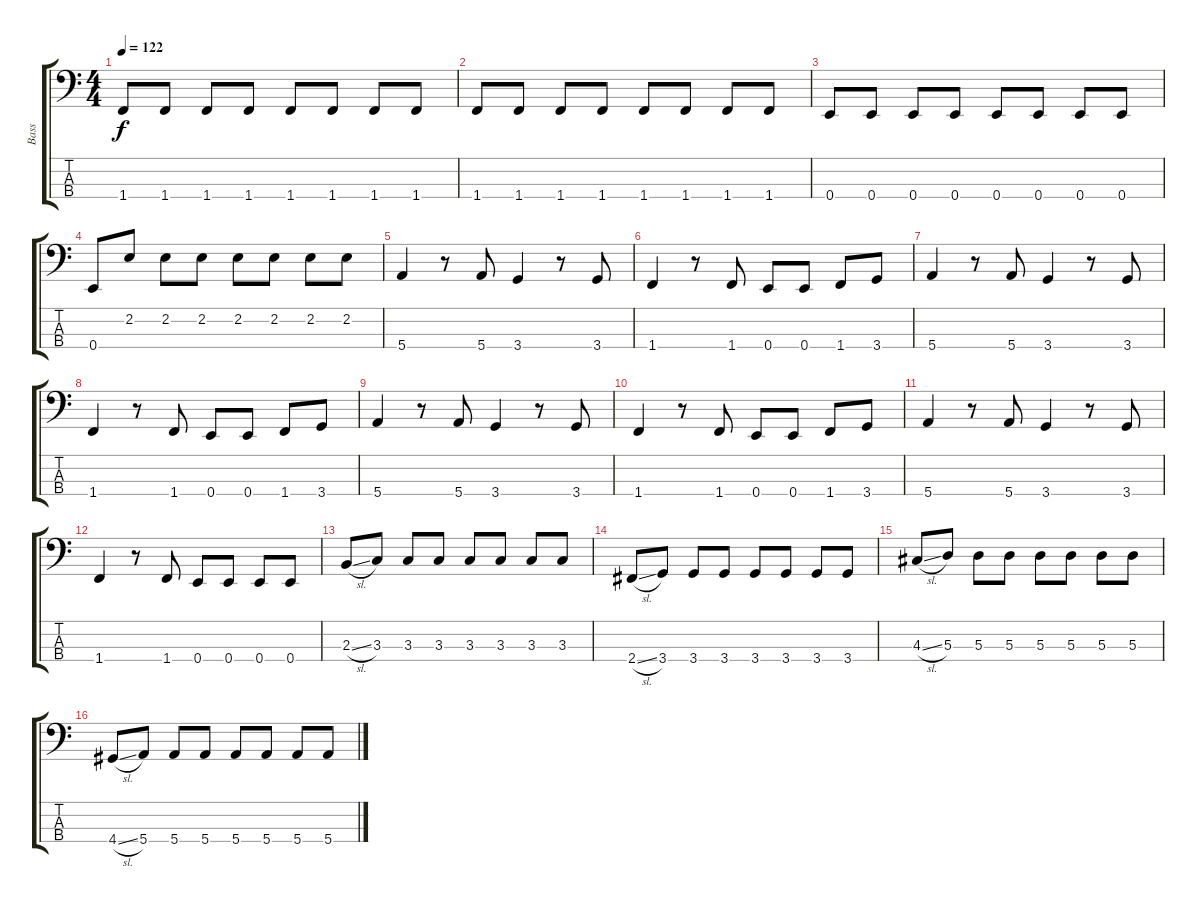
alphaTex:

\track ("Bass" "Bass") {instrument electricbassfinger}
\staff {score tabs}
\tuning (G2 D2 A1 E1) {hide}
\ts (4 4)
\tempo 122
\clef f4
\ks c
1.4.8{dy f} 1.4.8 1.4.8 1.4.8 1.4.8 1.4.8 1.4.8 1.4.8 |
1.4.8 1.4.8 1.4.8 1.4.8 1.4.8 1.4.8 1.4.8 1.4.8 |
0.4.8 0.4.8 0.4.8 0.4.8 0.4.8 0.4.8 0.4.8 0.4.8 |
0.4.8 2.2.8 2.2.8 2.2.8 2.2.8 2.2.8 2.2.8 2.2.8 |
5.4.4 r.8 5.4.8 3.4.4 r.8 3.4.8 |
1.4.4 r.8 1.4.8 0.4.8 0.4.8 1.4.8 3.4.8 |
5.4.4 r.8 5.4.8 3.4.4 r.8 3.4.8 |
1.4.4 r.8 1.4.8 0.4.8 0.4.8 1.4.8 3.4.8 |
5.4.4 r.8 5.4.8 3.4.4 r.8 3.4.8 |
1.4.4 r.8 1.4.8 0.4.8 0.4.8 1.4.8 3.4.8 |
5.4.4 r.8 5.4.8 3.4.4 r.8 3.4.8 |
1.4.4 r.8 1.4.8 0.4.8 0.4.8 0.4.8 0.4.8 |
2.3{sl}.8 3.3.8 3.3.8 3.3.8 3.3.8 3.3.8 3.3.8 3.3.8 |
2.4{sl}.8 3.4.8 3.4.8 3.4.8 3.4.8 3.4.8 3.4.8 3.4.8 |
4.3{sl}.8 5.3.8 5.3.8 5.3.8 5.3.8 5.3.8 5.3.8 5.3.8 |
4.4{sl}.8 5.4.8 5.4.8 5.4.8 5.4.8 5.4.8 5.4.8 5.4.8
